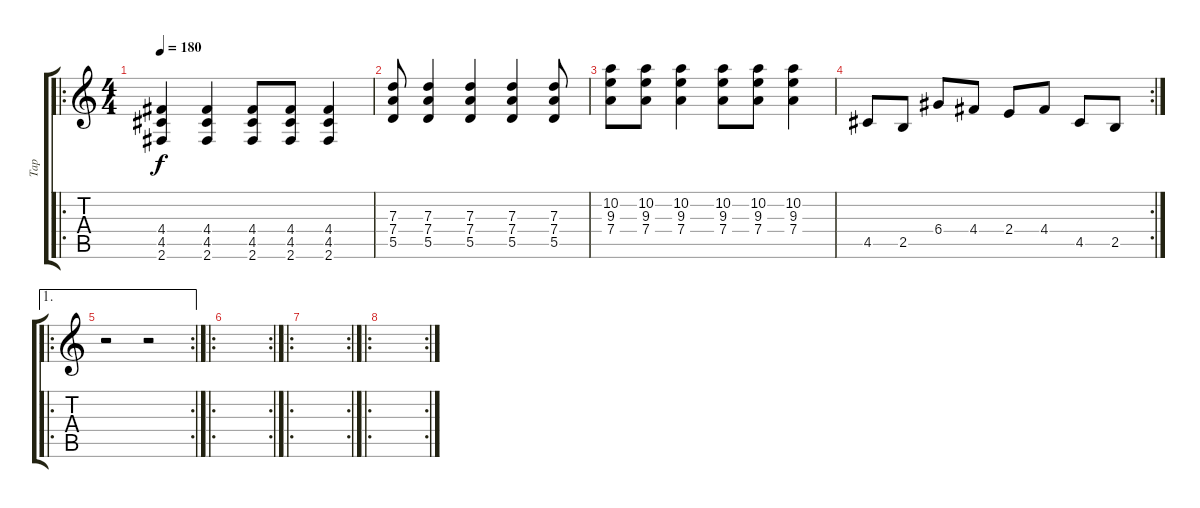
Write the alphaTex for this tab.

\track ("Tap" "Tap") {instrument overdrivenguitar}
\staff {score tabs}
\tuning (E4 B3 G3 D3 A2 E2) {hide}
\ro
\ts (4 4)
\tempo 180
\clef g2
\ks c
(4.4 4.5 2.6).4{dy f} (4.4 4.5 2.6).4 (4.4 4.5 2.6).8 (4.4 4.5 2.6).8 (4.4 4.5 2.6).4 |
(7.3 7.4 5.5).8 (7.3 7.4 5.5).4 (7.3 7.4 5.5).4 (7.3 7.4 5.5).4 (7.3 7.4 5.5).8 |
(10.2 9.3 7.4).8 (10.2 9.3 7.4).8 (10.2 9.3 7.4).4 (10.2 9.3 7.4).8 (10.2 9.3 7.4).8 (10.2 9.3 7.4).4 |
\rc 2
4.5.8 2.5.8 6.4.8 4.4.8 2.4.8 4.4.8 4.5.8 2.5.8 |
\ae 1
\ro
\rc 2
r.2 r.2 |
\ro
\rc 2
|
\ro
\rc 2
|
\ro
\rc 2
